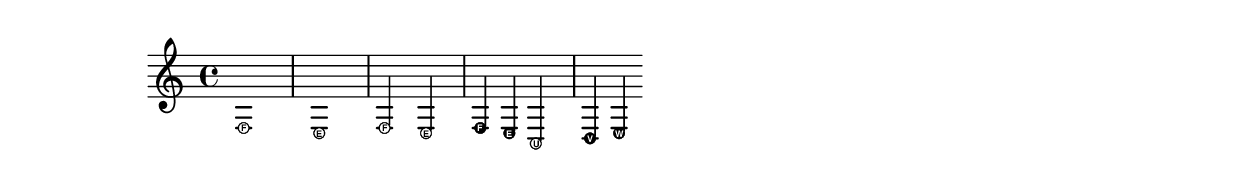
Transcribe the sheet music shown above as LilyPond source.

\version "2.12.0"

\header {
    texidoc = " Easy-notation (or Ez-notation) prints names in note heads.
You also get ledger lines, of course."
}

\relative {
  \easyHeadsOn
  f1 e
  f2 e
  f4 e
  
  \override NoteHead #'note-names = #'#("U" "V" "W" "X" "Y" "Z" "z")
  c2 d4 e
}
